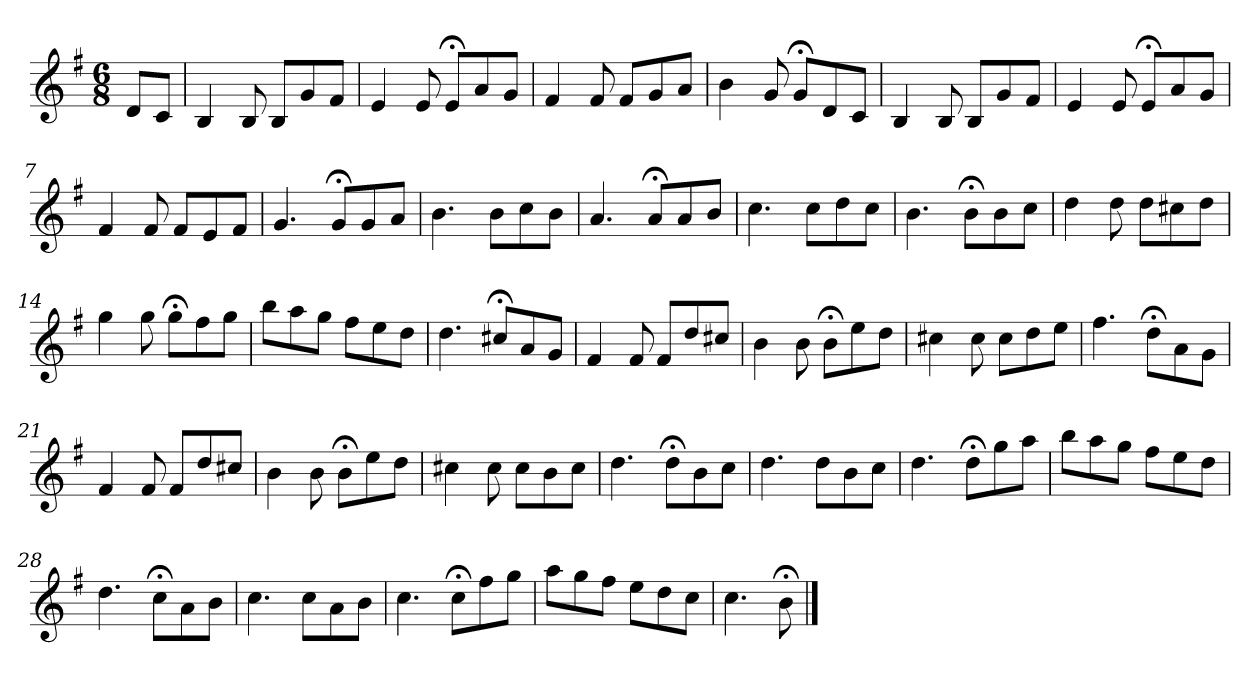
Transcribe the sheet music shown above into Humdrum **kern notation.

**kern
*part1
*staff1
*k[f#]
*G:
*M6/8
*MM120
=
8dL
8cJ
=1
4B
8B
8BL
8g
8f#J
=2
4e
8e
8e;<L
8a
8gJ
=3
4f#
8f#
8f#L
8g
8aJ
=4
4b
8g
8g;<L
8d
8cJ
=5
4B
8B
8BL
8g
8f#J
=6
4e
8e
8e;<L
8a
8gJ
=7
4f#
8f#
8f#L
8e
8f#J
=8
4.g
8g;<L
8g
8aJ
=9
4.b
8bL
8cc
8bJ
=10
4.a
8a;<L
8a
8bJ
=11
4.cc
8ccL
8dd
8ccJ
=12
4.b
8b;<L
8b
8ccJ
=13
4dd
8dd
8ddL
8cc#X
8ddJ
=14
4gg
8gg
8gg;<L
8ff#
8ggJ
=15
8bbL
8aa
8ggJ
8ff#L
8ee
8ddJ
=16
4.dd
8cc#X;<L
8a
8gJ
=17
4f#
8f#
8f#L
8dd
8cc#XJ
=18
4b
8b
8b;<L
8ee
8ddJ
=19
4cc#X
8cc#
8cc#L
8dd
8eeJ
=20
4.ff#
8dd;<L
8a
8gJ
=21
4f#
8f#
8f#L
8dd
8cc#XJ
=22
4b
8b
8b;<L
8ee
8ddJ
=23
4cc#X
8cc#
8cc#L
8b
8cc#J
=24
4.dd
8dd;<L
8b
8ccJ
=25
4.dd
8ddL
8b
8ccJ
=26
4.dd
8dd;<L
8gg
8aaJ
=27
8bbL
8aa
8ggJ
8ff#L
8ee
8ddJ
=28
4.dd
8cc;<L
8a
8bJ
=29
4.cc
8ccL
8a
8bJ
=30
4.cc
8cc;<L
8ff#
8ggJ
=31
8aaL
8gg
8ff#J
8eeL
8dd
8ccJ
=32
4.cc
8b;<
==
*-
